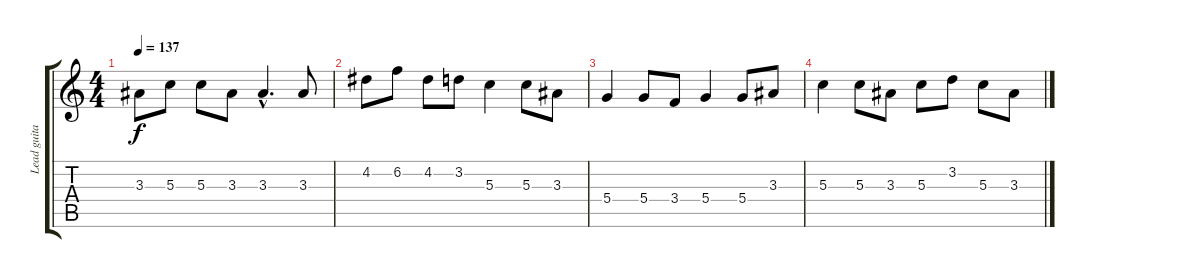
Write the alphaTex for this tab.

\track ("Lead guitar" "Lead guita") {instrument acousticguitarsteel}
\staff {score tabs}
\tuning (E4 B3 G3 D3 A2 E2) {hide}
\ts (4 4)
\tempo 137
\clef g2
\ks c
3.3.8{dy f} 5.3.8 5.3.8 3.3.8 3.3{hac}.4{d} 3.3.8 |
4.2.8 6.2.8 4.2.8 3.2.8 5.3.4 5.3.8 3.3.8 |
5.4.4 5.4.8 3.4.8 5.4.4 5.4.8 3.3.8 |
5.3.4 5.3.8 3.3.8 5.3.8 3.2.8 5.3.8 3.3.8
